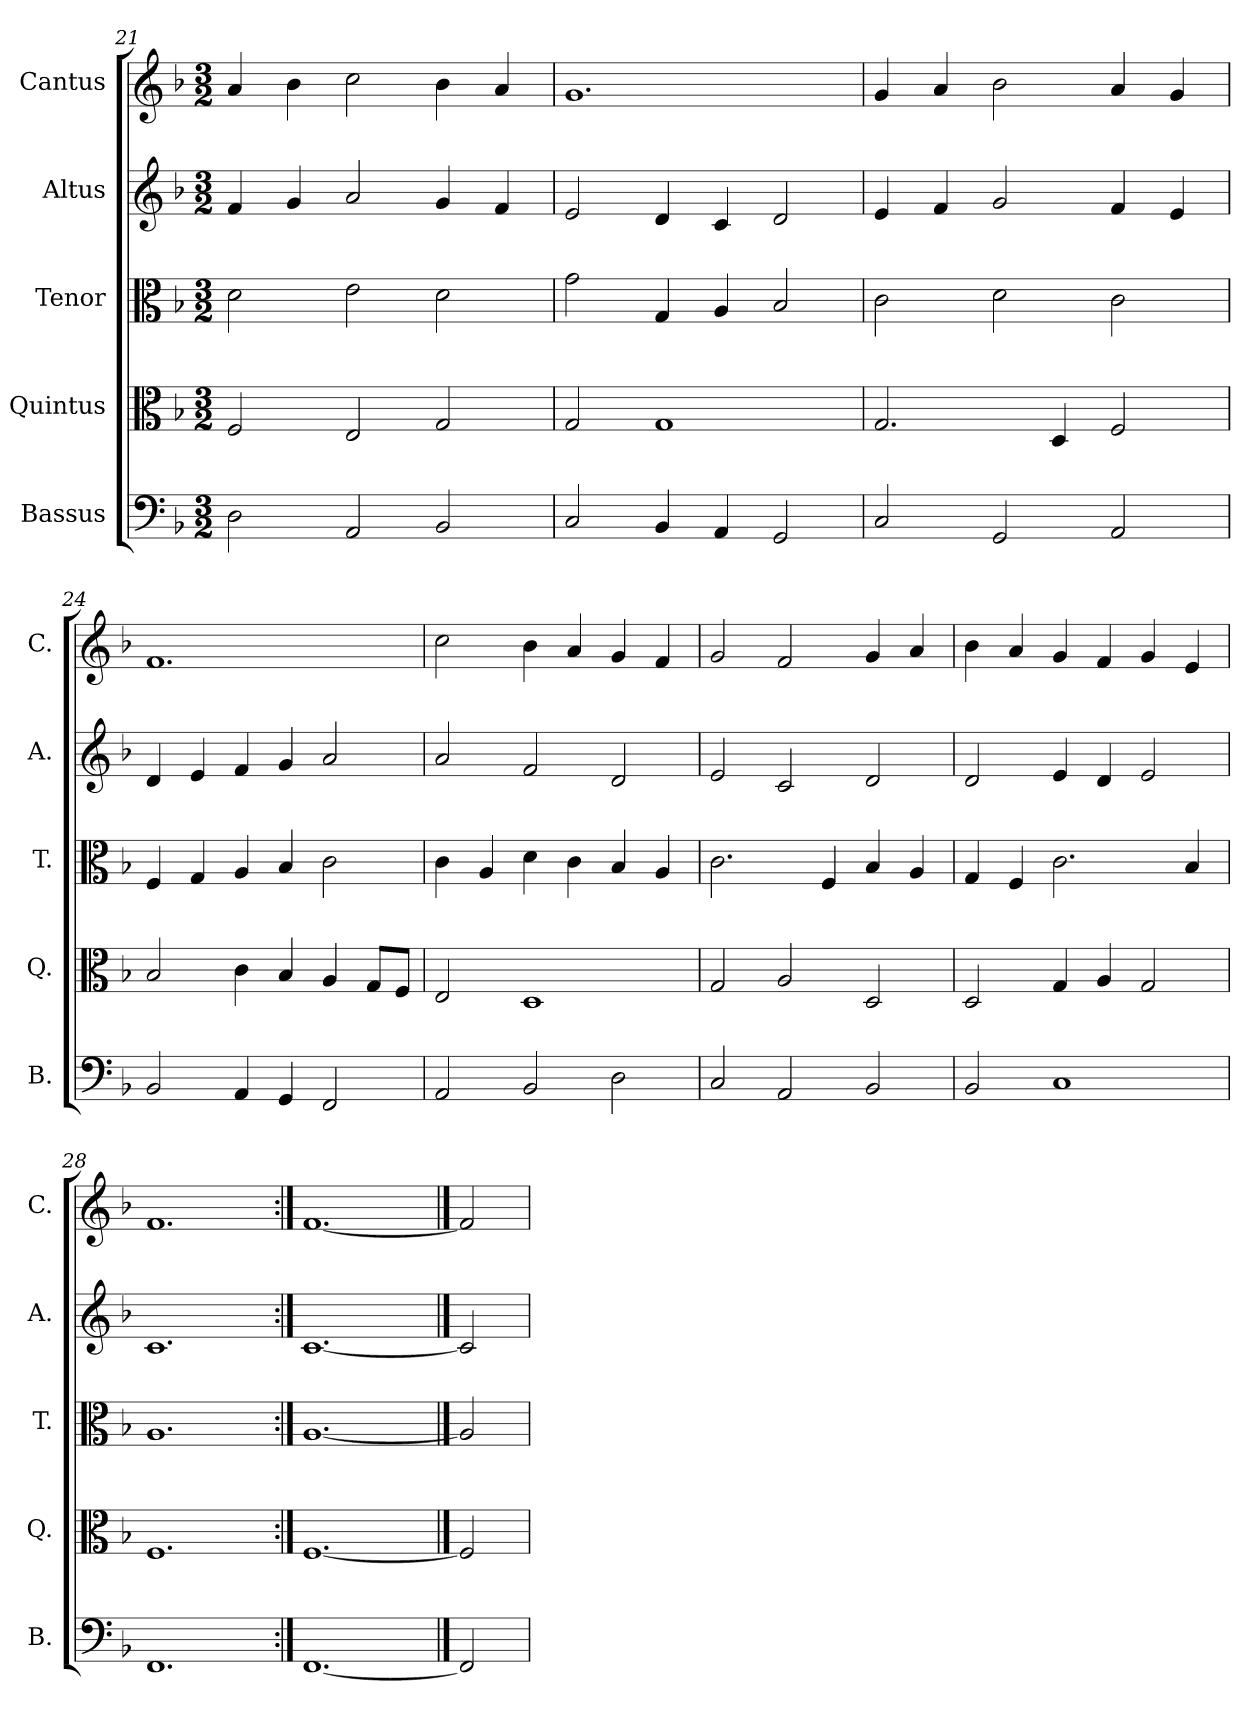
**kern	**kern	**kern	**kern	**kern
*part5	*part4	*part3	*part2	*part1
*staff5	*staff4	*staff3	*staff2	*staff1
*I"Bassus	*I"Quintus	*I"Tenor	*I"Altus	*I"Cantus
*I'B.	*I'Q.	*I'T.	*I'A.	*I'C.
*clefF4	*clefC3	*clefC3	*clefG2	*clefG2
*k[b-]	*k[b-]	*k[b-]	*k[b-]	*k[b-]
*F:	*F:	*F:	*F:	*F:
*M3/2	*M3/2	*M3/2	*M3/2	*M3/2
=21	=21	=21	=21	=21
2D\	2F/	2d\	4f/	4a/
.	.	.	4g/	4b-\
2AA/	2E/	2e\	2a/	2cc\
2BB-/	2G/	2d\	4g/	4b-\
.	.	.	4f/	4a/
=22	=22	=22	=22	=22
2C/	2G/	2g\	2e/	1.g
4BB-/	1G	4G/	4d/	.
4AA/	.	4A/	4c/	.
2GG/	.	2B-/	2d/	.
!!LO:LB:g=z
=23	=23	=23	=23	=23
2C/	2.G/	2c\	4e/	4g/
.	.	.	4f/	4a/
2GG/	.	2d\	2g/	2b-\
.	4D/	.	.	.
2AA/	2F/	2c\	4f/	4a/
.	.	.	4e/	4g/
=24	=24	=24	=24	=24
2BB-/	2B-/	4F/	4d/	1.f
.	.	4G/	4e/	.
4AA/	4c\	4A/	4f/	.
4GG/	4B-/	4B-/	4g/	.
2FF/	4A/	2c\	2a/	.
.	8G/L	.	.	.
.	8F/J	.	.	.
=25	=25	=25	=25	=25
2AA/	2E/	4c\	2a/	2cc\
.	.	4A/	.	.
2BB-/	1D	4d\	2f/	4b-\
.	.	4c\	.	4a/
2D\	.	4B-/	2d/	4g/
.	.	4A/	.	4f/
=26	=26	=26	=26	=26
2C/	2G/	2.c\	2e/	2g/
2AA/	2A/	.	2c/	2f/
.	.	4F/	.	.
2BB-/	2D/	4B-/	2d/	4g/
.	.	4A/	.	4a/
=27	=27	=27	=27	=27
2BB-/	2D/	4G/	2d/	4b-\
.	.	4F/	.	4a/
1C	4G/	2.c\	4e/	4g/
.	4A/	.	4d/	4f/
.	2G/	.	2e/	4g/
.	.	4B-/	.	4e/
=28	=28	=28	=28	=28
1.FF	1.F	1.A	1.c	1.f
=29:|!	=29:|!	=29:|!	=29:|!	=29:|!
[1.FF	[1.F	[1.A	[1.c	[1.f
==30	==30	==30	==30	==30
2FF]	2F]	2A]	2c]	2f]
=	=	=	=	=
*-	*-	*-	*-	*-
